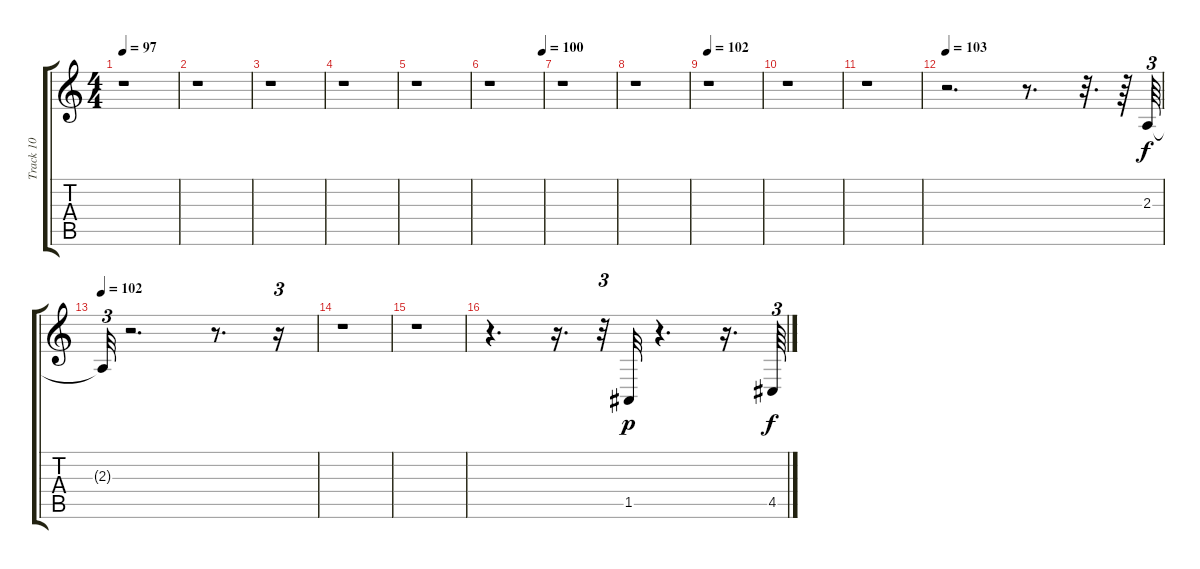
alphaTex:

\track ("Track 10" "Track 10") {instrument acousticgrandpiano}
\staff {score tabs}
\tuning (E4 B3 G3 D3 A2 E2) {hide}
\ts (4 4)
\tempo 97
\clef g2
\ks c
r.1{dy f} |
r.1 |
r.1 |
r.1 |
r.1 |
\tempo (100 1)
r.1 |
r.1 |
r.1 |
\tempo 102
r.1 |
r.1 |
r.1 |
\tempo 103
r.2{d} r.8{d} r.32{d} r.64 2.3.64{tu (3 2)} |
\tempo 102
2.3{t}.32{tu (3 2)} r.2{d} r.8{d} r.16{tu (3 2)} |
r.1 |
r.1 |
r.4{d} r.16{d} r.32{tu (3 2)} 1.5.32{dy p} r.4{d} r.16{d} 4.5.64{tu (3 2) dy f}
